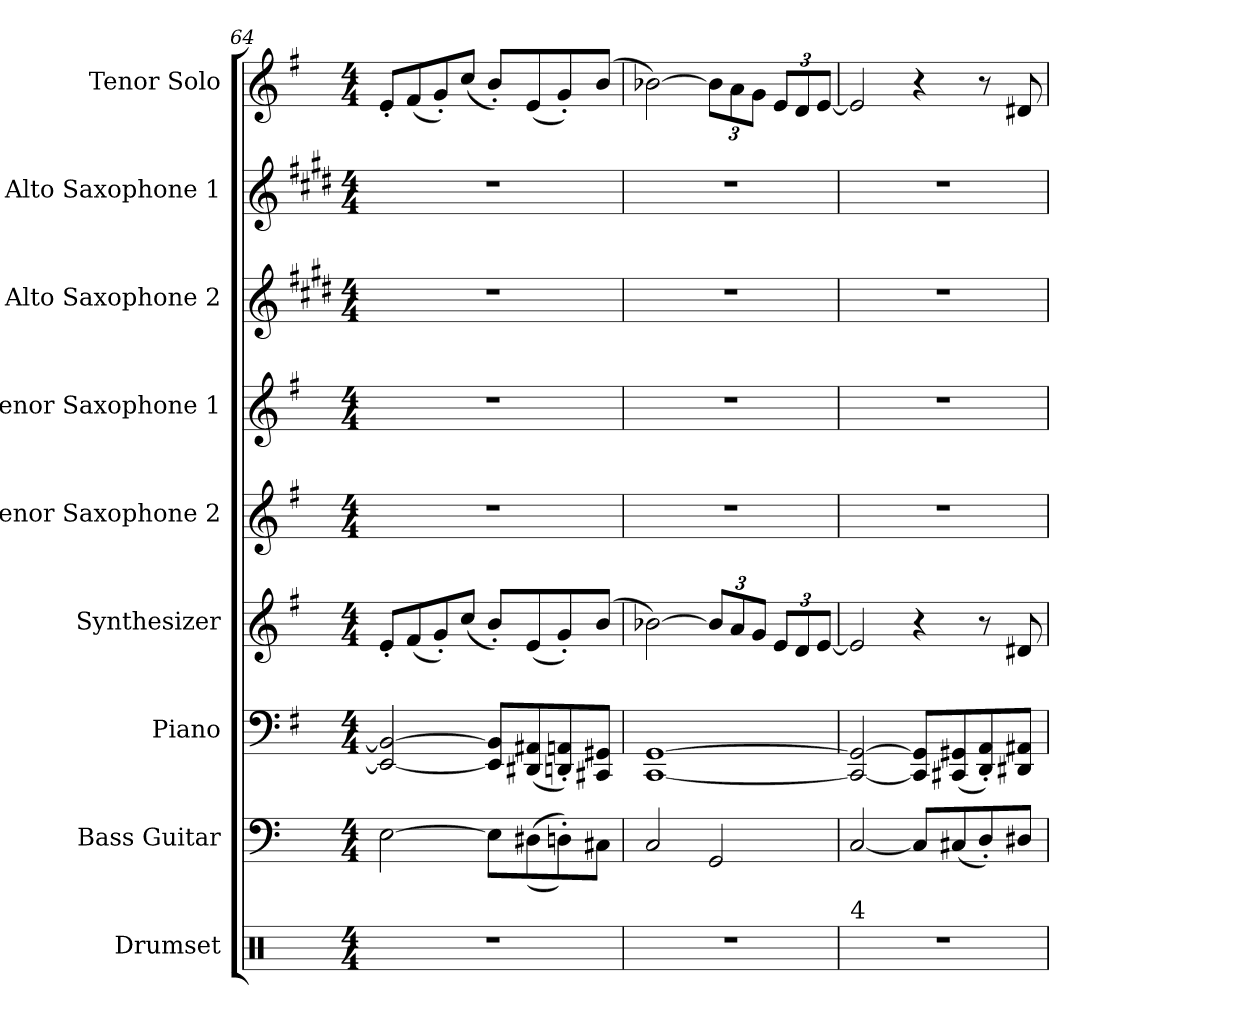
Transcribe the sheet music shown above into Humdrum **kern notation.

**kern	**kern	**kern	**kern	**kern	**kern	**kern	**kern	**kern
*part9	*part8	*part7	*part6	*part5	*part4	*part3	*part2	*part1
*staff9	*staff8	*staff7	*staff6	*staff5	*staff4	*staff3	*staff2	*staff1
*I"Drumset	*I"Bass Guitar	*I"Piano	*I"Synthesizer	*I"Tenor Saxophone 2	*I"Tenor Saxophone 1	*I"Alto Saxophone 2	*I"Alto Saxophone 1	*I"Tenor Solo
*I'Drs.	*I'B. Guit.	*I'Pno.	*I'Synth.	*I'T. Sax. 2	*I'T. Sax. 1	*I'A. Sax. 2	*I'A. Sax. 1	*I'Solo
!!LO:PB:g=z
*clefX	*clefF4	*clefF4	*clefG2	*clefG2	*clefG2	*clefG2	*clefG2	*clefG2
*	*ITrd7c12	*	*	*ITrd8c14	*ITrd8c14	*ITrd5c9	*ITrd5c9	*ITrd8c14
*k[]	*k[]	*k[f#]	*k[f#]	*k[f#]	*k[f#]	*k[f#]	*k[f#]	*k[f#]
*M4/4	*M4/4	*M4/4	*M4/4	*M4/4	*M4/4	*M4/4	*M4/4	*M4/4
=64	=64	=64	=64	=64	=64	=64	=64	=64
1r	[2EE\	2EE/_ 2BB/_	8e'/L	1r	1r	1r	1r	8E'/L
.	.	.	(8f#/	.	.	.	.	(8F#/
.	.	.	8g'/)	.	.	.	.	8G'/)
.	.	.	(8cc/J	.	.	.	.	(8c/J
.	8EE\L]	8EE/] 8BB/]L	8b'/L)	.	.	.	.	8B'/L)
.	((8DD#X\	(8DD#X/ 8AA#X/	(8e/	.	.	.	.	(8E/
.	8DDn'\))	8DDn/' 8AAn/')	8g'/)	.	.	.	.	8G'/)
.	8CC#X\J	8CC#X/ 8GG#X/J	(8b/J	.	.	.	.	(8B/J
=65	=65	=65	=65	=65	=65	=65	=65	=65
1r	2CC/	[1CC [1GG	[2b-X\)	1r	1r	1r	1r	[2B-X\)
*	*	*	*Xbrackettup	*	*	*	*	*Xbrackettup
.	2GGG/	.	12b-/L]	.	.	.	.	12B-\L]
.	.	.	12a/	.	.	.	.	12A\
.	.	.	12g/J	.	.	.	.	12G\J
.	.	.	12e/L	.	.	.	.	12E/L
.	.	.	12d/	.	.	.	.	12D/
.	.	.	[12e/J	.	.	.	.	[12E/J
=66	=66	=66	=66	=66	=66	=66	=66	=66
!LO:TX:a:t=4	!	!	!	!	!	!	!	!
1r	[2CC/	2CC/_ 2GG/_	2e/]	1r	1r	1r	1r	2E/]
.	8CC/L]	8CC/] 8GG/]L	4r	.	.	.	.	4r
.	(8CC#X/	(8CC#X/ 8GG#X/	.	.	.	.	.	.
.	8DD'/)	8DD/' 8AA/')	8r	.	.	.	.	8r
.	8DD#X/J	8DD#X/ 8AA#X/J	8d#X/	.	.	.	.	8D#X/
=	=	=	=	=	=	=	=	=
*-	*-	*-	*-	*-	*-	*-	*-	*-
